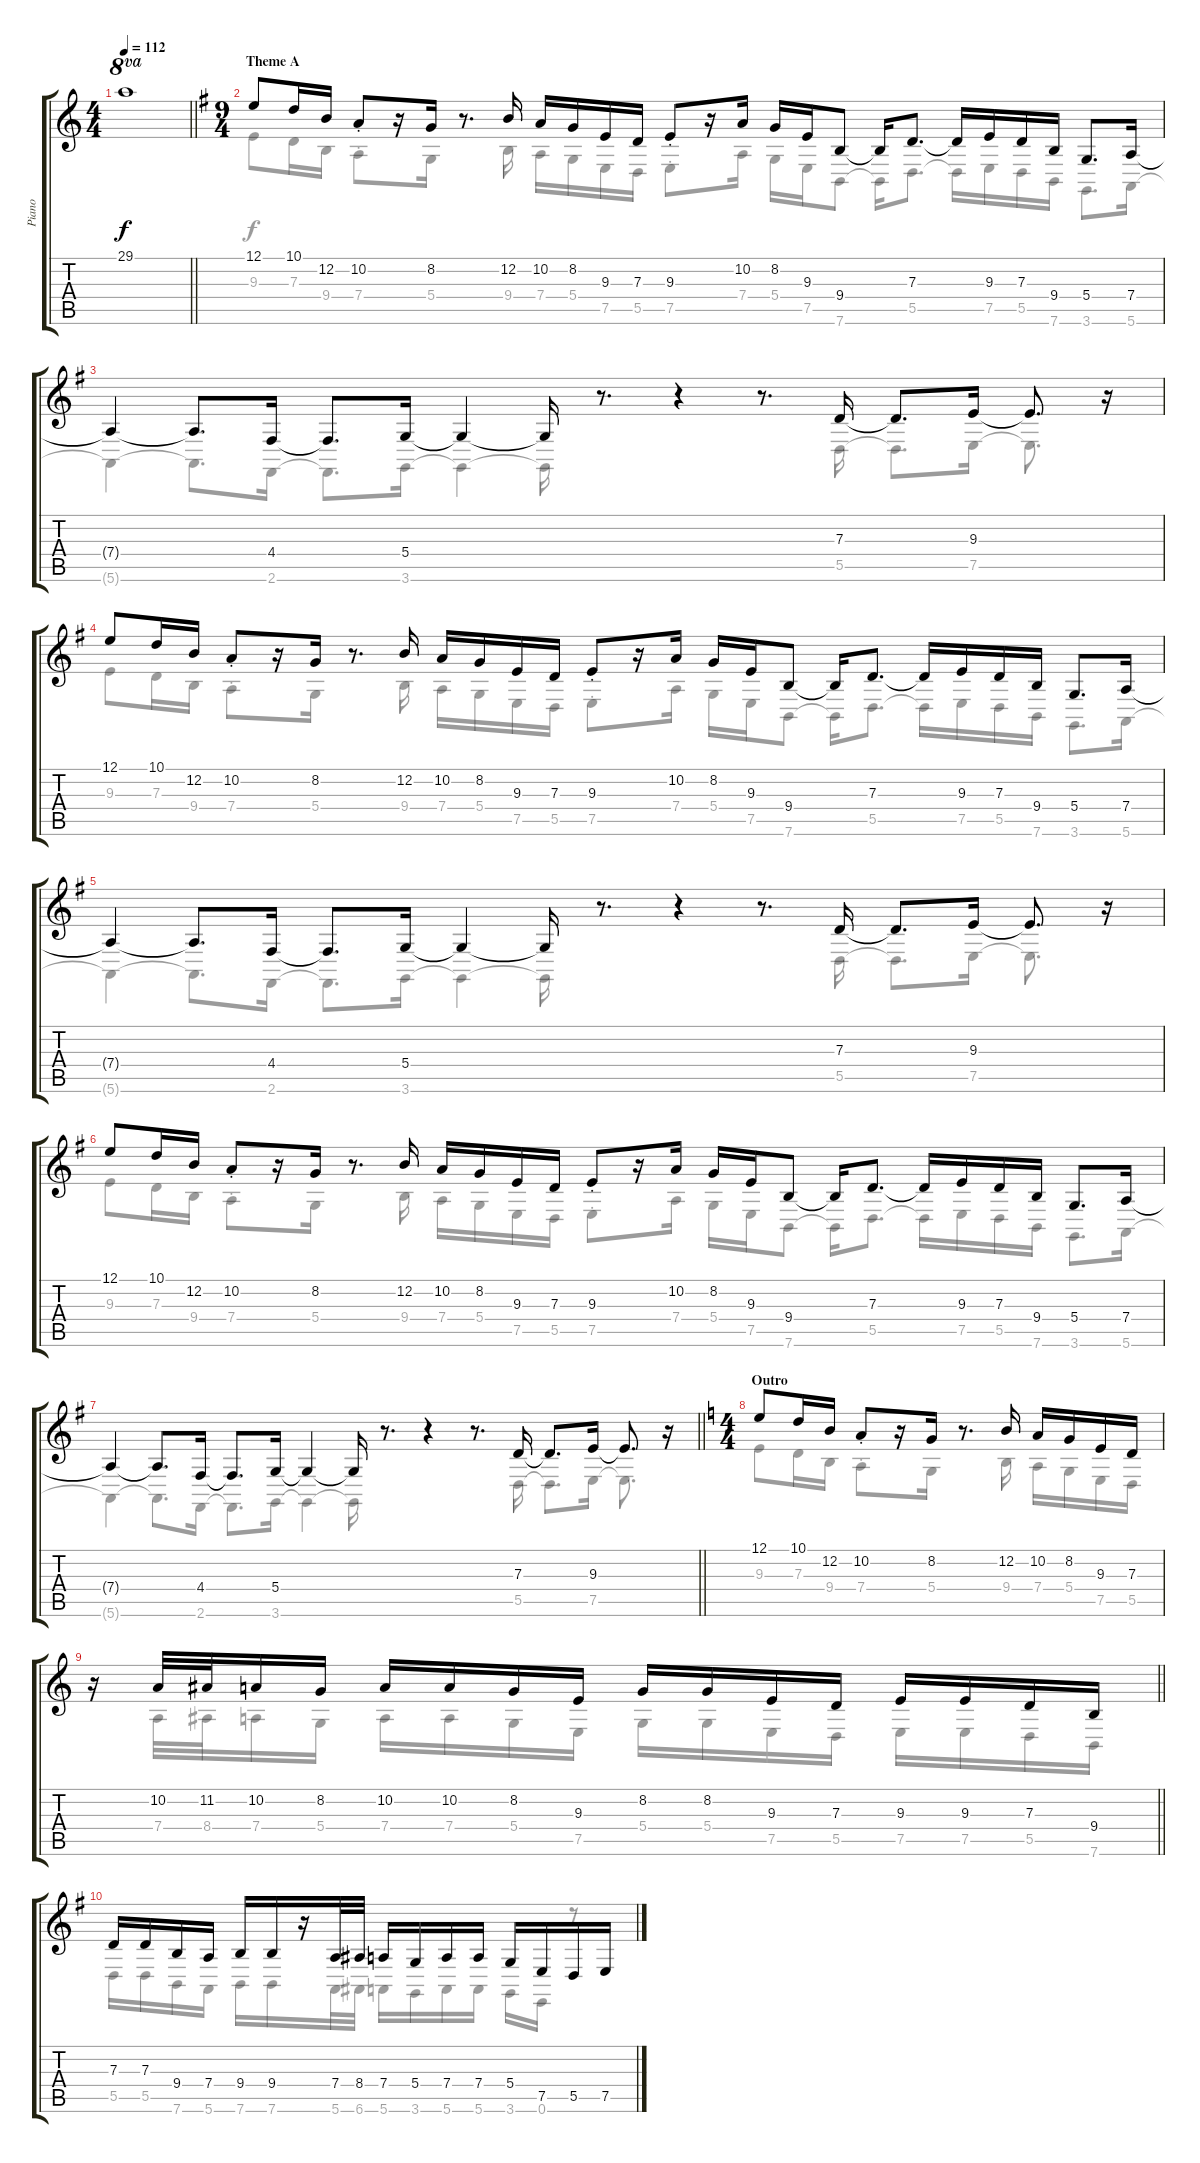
\track ("Piano" "Piano") {instrument acousticgrandpiano}
\staff {score tabs}
\tuning (E4 B3 G3 D3 A2 E2) {hide}
\voice
\ts (4 4)
\tempo 112
\clef g2
\barLineRight lightlight
\ks c
29.1{t}.1{ot 8va dy f} |
\ts (9 4)
\section ("" "Theme A")
\ks g
12.1.8 10.1.16 12.2.16 10.2{st}.8 r.16 8.2.16 r.8{d} 12.2.16 10.2.16 8.2.16 9.3.16 7.3.16 9.3{st}.8 r.16 10.2.16 8.2.16 9.3.16 9.4.8 9.4{t}.16 7.3.8{d} 7.3{t}.16 9.3.16 7.3.16 9.4.16 5.4.8{d} 7.4.16 |
7.4{t}.4 7.4{t}.8{d} 4.4.16 4.4{t}.8{d} 5.4.16 5.4{t}.4 5.4{t}.16 r.8{d} r.4 r.8{d} 7.3.16 7.3{t}.8{d} 9.3.16 9.3{t}.8{d} r.16 |
12.1.8 10.1.16 12.2.16 10.2{st}.8 r.16 8.2.16 r.8{d} 12.2.16 10.2.16 8.2.16 9.3.16 7.3.16 9.3{st}.8 r.16 10.2.16 8.2.16 9.3.16 9.4.8 9.4{t}.16 7.3.8{d} 7.3{t}.16 9.3.16 7.3.16 9.4.16 5.4.8{d} 7.4.16 |
7.4{t}.4 7.4{t}.8{d} 4.4.16 4.4{t}.8{d} 5.4.16 5.4{t}.4 5.4{t}.16 r.8{d} r.4 r.8{d} 7.3.16 7.3{t}.8{d} 9.3.16 9.3{t}.8{d} r.16 |
12.1.8 10.1.16 12.2.16 10.2{st}.8 r.16 8.2.16 r.8{d} 12.2.16 10.2.16 8.2.16 9.3.16 7.3.16 9.3{st}.8 r.16 10.2.16 8.2.16 9.3.16 9.4.8 9.4{t}.16 7.3.8{d} 7.3{t}.16 9.3.16 7.3.16 9.4.16 5.4.8{d} 7.4.16 |
\barLineRight lightlight
7.4{t}.4 7.4{t}.8{d} 4.4.16 4.4{t}.8{d} 5.4.16 5.4{t}.4 5.4{t}.16 r.8{d} r.4 r.8{d} 7.3.16 7.3{t}.8{d} 9.3.16 9.3{t}.8{d} r.16 |
\ts (4 4)
\section ("" "Outro")
\ks c
12.1.8 10.1.16 12.2.16 10.2{st}.8 r.16 8.2.16 r.8{d} 12.2.16 10.2.16 8.2.16 9.3.16 7.3.16 |
\barLineRight lightlight
r.16 10.2.32 11.2.32 10.2.16 8.2.16 10.2.16 10.2.16 8.2.16 9.3.16 8.2.16 8.2.16 9.3.16 7.3.16 9.3.16 9.3.16 7.3.16 9.4.16 |
\ks g
7.3.16 7.3.16 9.4.16 7.4.16 9.4.16 9.4.16 r.16 7.4.32 8.4.32 7.4.16 5.4.16 7.4.16 7.4.16 5.4.16 7.5.16 5.5.16 7.5.16 |
\voice
\clef g2
\ottava regular
\simile none
\barLineRight lightlight
\ks c
|
\ks g
9.3.8 7.3.16 9.4.16 7.4{st}.8 r.16 5.4.16 r.8{d} 9.4.16 7.4.16 5.4.16 7.5.16 5.5.16 7.5{st}.8 r.16 7.4.16 5.4.16 7.5.16 7.6.8 7.6{t}.16 5.5.8{d} 5.5{t}.16 7.5.16 5.5.16 7.6.16 3.6.8{d} 5.6.16 |
5.6{t}.4 5.6{t}.8{d} 2.6.16 2.6{t}.8{d} 3.6.16 3.6{t}.4 3.6{t}.16 r.8{d} r.4 r.8{d} 5.5.16 5.5{t}.8{d} 7.5.16 7.5{t}.8{d} r.16 |
9.3.8 7.3.16 9.4.16 7.4{st}.8 r.16 5.4.16 r.8{d} 9.4.16 7.4.16 5.4.16 7.5.16 5.5.16 7.5{st}.8 r.16 7.4.16 5.4.16 7.5.16 7.6.8 7.6{t}.16 5.5.8{d} 5.5{t}.16 7.5.16 5.5.16 7.6.16 3.6.8{d} 5.6.16 |
5.6{t}.4 5.6{t}.8{d} 2.6.16 2.6{t}.8{d} 3.6.16 3.6{t}.4 3.6{t}.16 r.8{d} r.4 r.8{d} 5.5.16 5.5{t}.8{d} 7.5.16 7.5{t}.8{d} r.16 |
9.3.8 7.3.16 9.4.16 7.4{st}.8 r.16 5.4.16 r.8{d} 9.4.16 7.4.16 5.4.16 7.5.16 5.5.16 7.5{st}.8 r.16 7.4.16 5.4.16 7.5.16 7.6.8 7.6{t}.16 5.5.8{d} 5.5{t}.16 7.5.16 5.5.16 7.6.16 3.6.8{d} 5.6.16 |
\barLineRight lightlight
5.6{t}.4 5.6{t}.8{d} 2.6.16 2.6{t}.8{d} 3.6.16 3.6{t}.4 3.6{t}.16 r.8{d} r.4 r.8{d} 5.5.16 5.5{t}.8{d} 7.5.16 7.5{t}.8{d} r.16 |
\ks c
9.3.8 7.3.16 9.4.16 7.4{st}.8 r.16 5.4.16 r.8{d} 9.4.16 7.4.16 5.4.16 7.5.16 5.5.16 |
\barLineRight lightlight
r.16 7.4.32 8.4.32 7.4.16 5.4.16 7.4.16 7.4.16 5.4.16 7.5.16 5.4.16 5.4.16 7.5.16 5.5.16 7.5.16 7.5.16 5.5.16 7.6.16 |
\ks g
5.5.16 5.5.16 7.6.16 5.6.16 7.6.16 7.6.16 r.16 5.6.32 6.6.32 5.6.16 3.6.16 5.6.16 5.6.16 3.6.16 0.6.16 r.8 |
